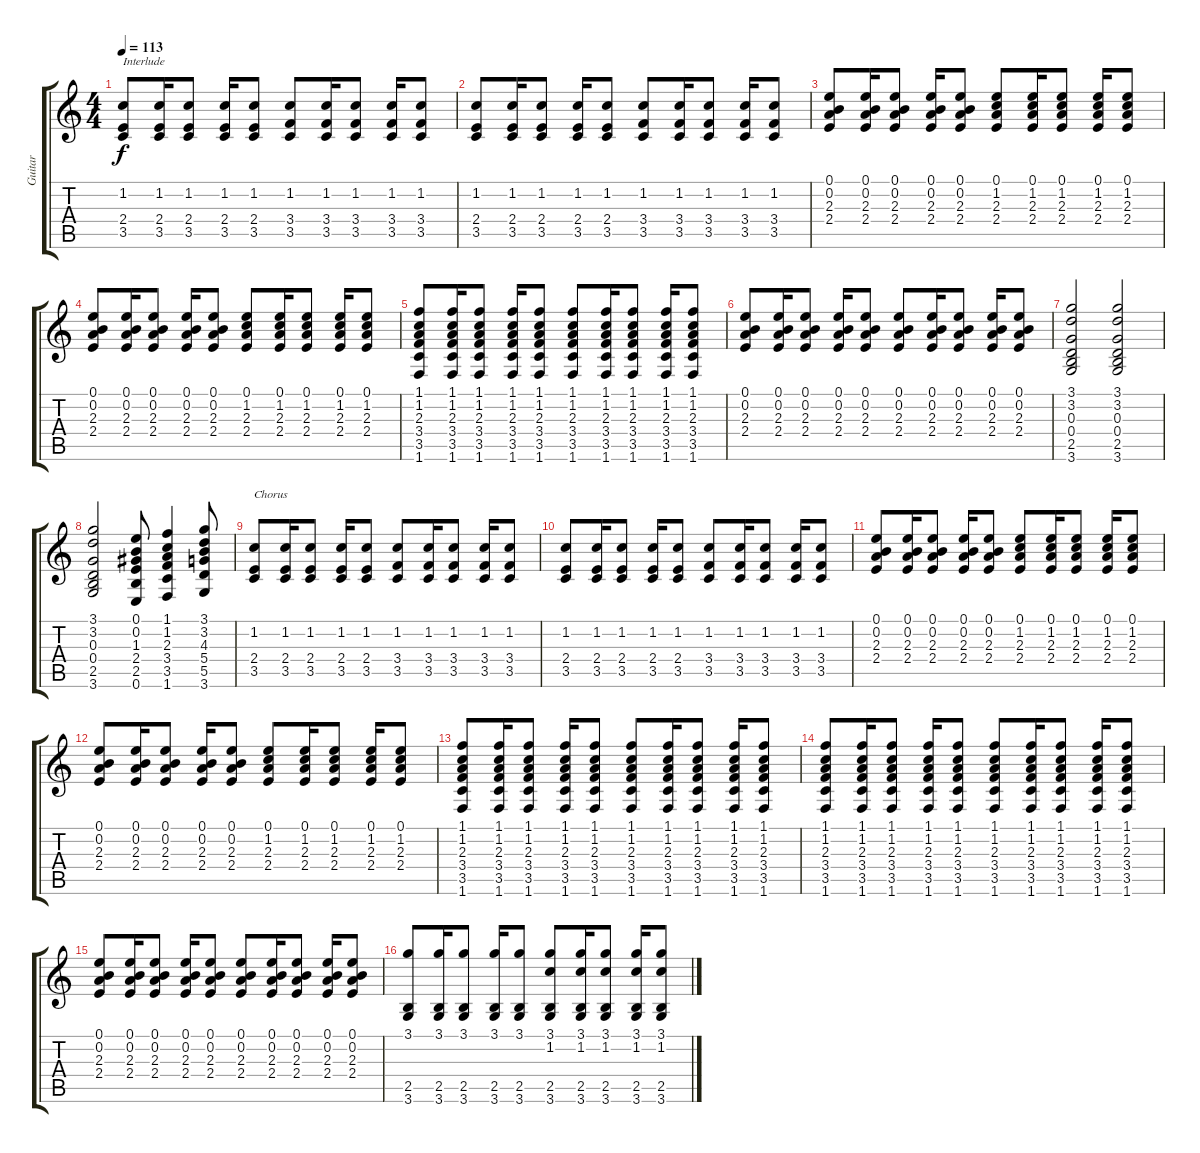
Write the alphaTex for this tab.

\track ("Guitar" "Guitar") {instrument acousticguitarsteel}
\staff {score tabs}
\tuning (E4 B3 G3 D3 A2 E2) {hide}
\ts (4 4)
\tempo 113
\clef g2
\ks c
(1.2 2.4 3.5).8{txt "Interlude" dy f} (1.2 2.4 3.5).16 (1.2 2.4 3.5).8 (1.2 2.4 3.5).16 (1.2 2.4 3.5).8 (1.2 3.4 3.5).8 (1.2 3.4 3.5).16 (1.2 3.4 3.5).8 (1.2 3.4 3.5).16 (1.2 3.4 3.5).8 |
(1.2 2.4 3.5).8 (1.2 2.4 3.5).16 (1.2 2.4 3.5).8 (1.2 2.4 3.5).16 (1.2 2.4 3.5).8 (1.2 3.4 3.5).8 (1.2 3.4 3.5).16 (1.2 3.4 3.5).8 (1.2 3.4 3.5).16 (1.2 3.4 3.5).8 |
(0.1 0.2 2.3 2.4).8 (0.1 0.2 2.3 2.4).16 (0.1 0.2 2.3 2.4).8 (0.1 0.2 2.3 2.4).16 (0.1 0.2 2.3 2.4).8 (0.1 1.2 2.3 2.4).8 (0.1 1.2 2.3 2.4).16 (0.1 1.2 2.3 2.4).8 (0.1 1.2 2.3 2.4).16 (0.1 1.2 2.3 2.4).8 |
(0.1 0.2 2.3 2.4).8 (0.1 0.2 2.3 2.4).16 (0.1 0.2 2.3 2.4).8 (0.1 0.2 2.3 2.4).16 (0.1 0.2 2.3 2.4).8 (0.1 1.2 2.3 2.4).8 (0.1 1.2 2.3 2.4).16 (0.1 1.2 2.3 2.4).8 (0.1 1.2 2.3 2.4).16 (0.1 1.2 2.3 2.4).8 |
(1.1 1.2 2.3 3.4 3.5 1.6).8 (1.1 1.2 2.3 3.4 3.5 1.6).16 (1.1 1.2 2.3 3.4 3.5 1.6).8 (1.1 1.2 2.3 3.4 3.5 1.6).16 (1.1 1.2 2.3 3.4 3.5 1.6).8 (1.1 1.2 2.3 3.4 3.5 1.6).8 (1.1 1.2 2.3 3.4 3.5 1.6).16 (1.1 1.2 2.3 3.4 3.5 1.6).8 (1.1 1.2 2.3 3.4 3.5 1.6).16 (1.1 1.2 2.3 3.4 3.5 1.6).8 |
(0.1 0.2 2.3 2.4).8 (0.1 0.2 2.3 2.4).16 (0.1 0.2 2.3 2.4).8 (0.1 0.2 2.3 2.4).16 (0.1 0.2 2.3 2.4).8 (0.1 0.2 2.3 2.4).8 (0.1 0.2 2.3 2.4).16 (0.1 0.2 2.3 2.4).8 (0.1 0.2 2.3 2.4).16 (0.1 0.2 2.3 2.4).8 |
(3.1 3.2 0.3 0.4 2.5 3.6).2 (3.1 3.2 0.3 0.4 2.5 3.6).2 |
(3.1 3.2 0.3 0.4 2.5 3.6).2 (0.1 0.2 1.3 2.4 2.5 0.6).8 (1.1 1.2 2.3 3.4 3.5 1.6).4 (3.1 3.2 4.3 5.4 5.5 3.6).8 |
(1.2 2.4 3.5).8{txt "Chorus"} (1.2 2.4 3.5).16 (1.2 2.4 3.5).8 (1.2 2.4 3.5).16 (1.2 2.4 3.5).8 (1.2 3.4 3.5).8 (1.2 3.4 3.5).16 (1.2 3.4 3.5).8 (1.2 3.4 3.5).16 (1.2 3.4 3.5).8 |
(1.2 2.4 3.5).8 (1.2 2.4 3.5).16 (1.2 2.4 3.5).8 (1.2 2.4 3.5).16 (1.2 2.4 3.5).8 (1.2 3.4 3.5).8 (1.2 3.4 3.5).16 (1.2 3.4 3.5).8 (1.2 3.4 3.5).16 (1.2 3.4 3.5).8 |
(0.1 0.2 2.3 2.4).8 (0.1 0.2 2.3 2.4).16 (0.1 0.2 2.3 2.4).8 (0.1 0.2 2.3 2.4).16 (0.1 0.2 2.3 2.4).8 (0.1 1.2 2.3 2.4).8 (0.1 1.2 2.3 2.4).16 (0.1 1.2 2.3 2.4).8 (0.1 1.2 2.3 2.4).16 (0.1 1.2 2.3 2.4).8 |
(0.1 0.2 2.3 2.4).8 (0.1 0.2 2.3 2.4).16 (0.1 0.2 2.3 2.4).8 (0.1 0.2 2.3 2.4).16 (0.1 0.2 2.3 2.4).8 (0.1 1.2 2.3 2.4).8 (0.1 1.2 2.3 2.4).16 (0.1 1.2 2.3 2.4).8 (0.1 1.2 2.3 2.4).16 (0.1 1.2 2.3 2.4).8 |
(1.1 1.2 2.3 3.4 3.5 1.6).8 (1.1 1.2 2.3 3.4 3.5 1.6).16 (1.1 1.2 2.3 3.4 3.5 1.6).8 (1.1 1.2 2.3 3.4 3.5 1.6).16 (1.1 1.2 2.3 3.4 3.5 1.6).8 (1.1 1.2 2.3 3.4 3.5 1.6).8 (1.1 1.2 2.3 3.4 3.5 1.6).16 (1.1 1.2 2.3 3.4 3.5 1.6).8 (1.1 1.2 2.3 3.4 3.5 1.6).16 (1.1 1.2 2.3 3.4 3.5 1.6).8 |
(1.1 1.2 2.3 3.4 3.5 1.6).8 (1.1 1.2 2.3 3.4 3.5 1.6).16 (1.1 1.2 2.3 3.4 3.5 1.6).8 (1.1 1.2 2.3 3.4 3.5 1.6).16 (1.1 1.2 2.3 3.4 3.5 1.6).8 (1.1 1.2 2.3 3.4 3.5 1.6).8 (1.1 1.2 2.3 3.4 3.5 1.6).16 (1.1 1.2 2.3 3.4 3.5 1.6).8 (1.1 1.2 2.3 3.4 3.5 1.6).16 (1.1 1.2 2.3 3.4 3.5 1.6).8 |
(0.1 0.2 2.3 2.4).8 (0.1 0.2 2.3 2.4).16 (0.1 0.2 2.3 2.4).8 (0.1 0.2 2.3 2.4).16 (0.1 0.2 2.3 2.4).8 (0.1 0.2 2.3 2.4).8 (0.1 0.2 2.3 2.4).16 (0.1 0.2 2.3 2.4).8 (0.1 0.2 2.3 2.4).16 (0.1 0.2 2.3 2.4).8 |
(3.1 2.5 3.6).8 (3.1 2.5 3.6).16 (3.1 2.5 3.6).8 (3.1 2.5 3.6).16 (3.1 2.5 3.6).8 (3.1 1.2 2.5 3.6).8 (3.1 1.2 2.5 3.6).16 (3.1 1.2 2.5 3.6).8 (3.1 1.2 2.5 3.6).16 (3.1 1.2 2.5 3.6).8
